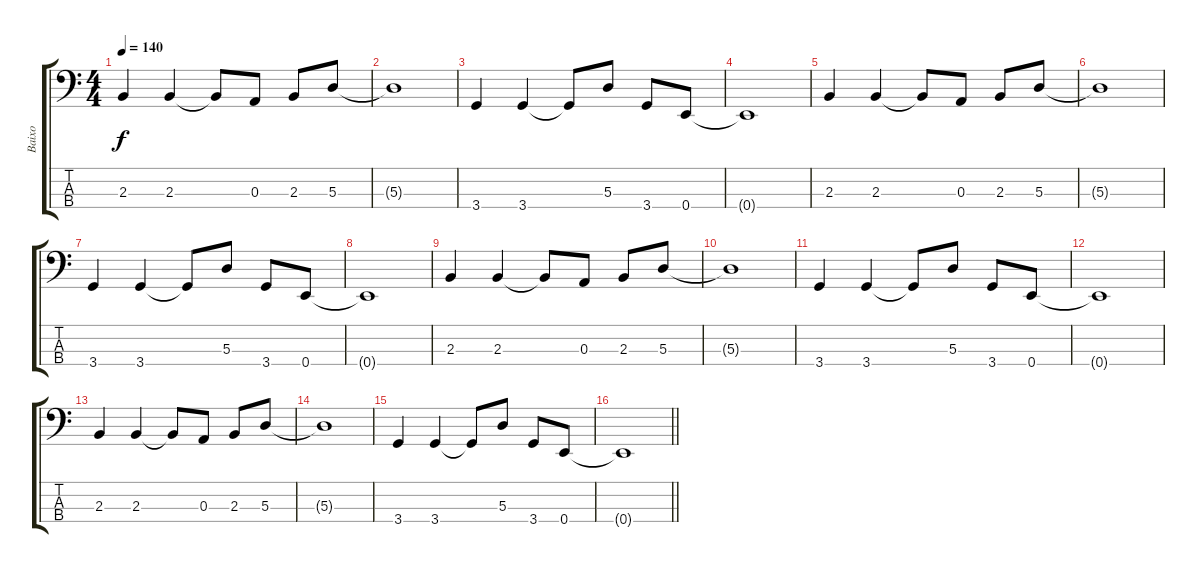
\track ("Baixo" "Baixo") {instrument electricbasspick}
\staff {score tabs}
\tuning (G2 D2 A1 E1) {hide}
\ts (4 4)
\tempo 140
\clef f4
\ks c
2.3.4{dy f} 2.3.4 2.3{t}.8 0.3.8 2.3.8 5.3.8 |
5.3{t}.1 |
3.4.4 3.4.4 3.4{t}.8 5.3.8 3.4.8 0.4.8 |
0.4{t}.1 |
2.3.4 2.3.4 2.3{t}.8 0.3.8 2.3.8 5.3.8 |
5.3{t}.1 |
3.4.4 3.4.4 3.4{t}.8 5.3.8 3.4.8 0.4.8 |
0.4{t}.1 |
2.3.4 2.3.4 2.3{t}.8 0.3.8 2.3.8 5.3.8 |
5.3{t}.1 |
3.4.4 3.4.4 3.4{t}.8 5.3.8 3.4.8 0.4.8 |
0.4{t}.1 |
2.3.4 2.3.4 2.3{t}.8 0.3.8 2.3.8 5.3.8 |
5.3{t}.1 |
3.4.4 3.4.4 3.4{t}.8 5.3.8 3.4.8 0.4.8 |
\barLineRight lightlight
0.4{t}.1
